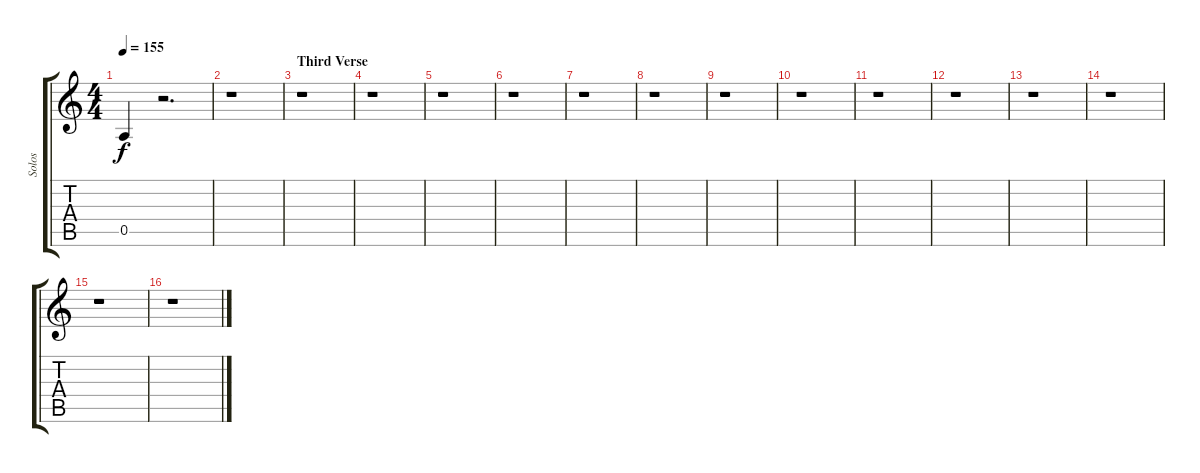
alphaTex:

\track ("Solos" "Solos") {instrument distortionguitar}
\staff {score tabs}
\tuning (E4 B3 G3 D3 A2 E2) {hide}
\ts (4 4)
\tempo 155
\clef g2
\ks c
0.5.4{dy f} r.2{d} |
r.1 |
\section ("" "Third Verse")
r.1 |
r.1 |
r.1 |
r.1 |
r.1 |
r.1 |
r.1 |
r.1 |
r.1 |
r.1 |
r.1 |
r.1 |
r.1 |
r.1
